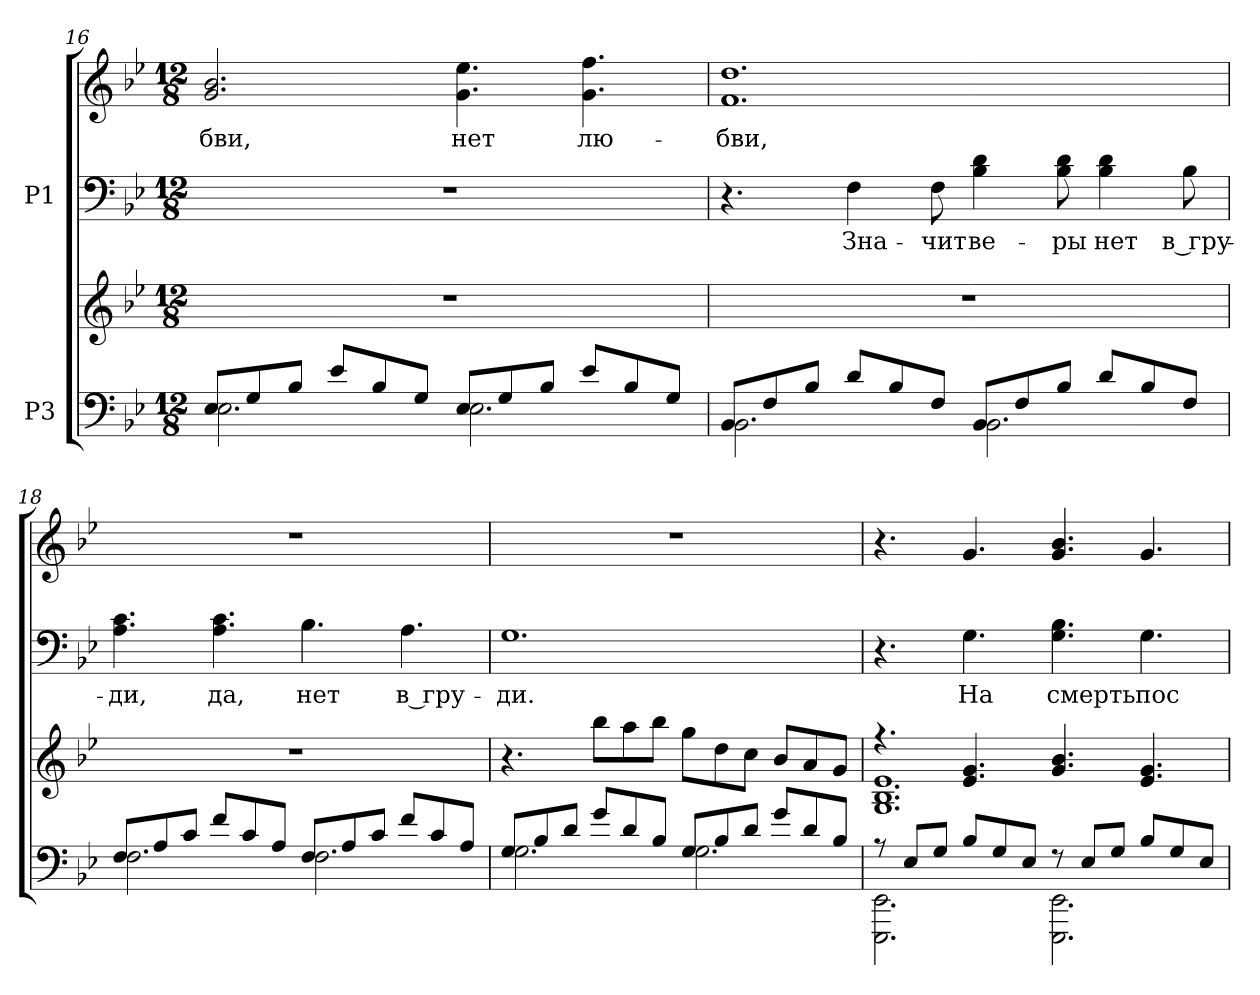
**kern	**kern	**kern	**text	**kern	**text
*part2	*part2	*part1	*part1	*part1	*part1
*staff4	*staff3	*staff2	*staff2	*staff1	*staff1
*I"P3	*	*I"P1	*	*	*
*clefF4	*clefG2	*clefF4	*	*clefG2	*
*k[b-e-]	*k[b-e-]	*k[b-e-]	*	*k[b-e-]	*
*g:	*g:	*g:	*	*g:	*
*M12/8	*M12/8	*M12/8	*	*M12/8	*
=16	=16	=16	=16	=16	=16
*^	*	*	*	*	*
!	!	!LO:N:vis=1	!LO:N:vis=1	!	!	!
!	!	!	!	!	!	!LO:LY:b:color=#000000
8E-i/L	2.E-i\	1.r	1.r	.	2.gi/ 2.b-i	-бви,
8Gi/	.	.	.	.	.	.
8B-i/J	.	.	.	.	.	.
8e-i/L	.	.	.	.	.	.
8B-i/	.	.	.	.	.	.
8Gi/J	.	.	.	.	.	.
!	!	!	!	!	!	!LO:LY:b:color=#000000
8E-i/L	2.E-i\	.	.	.	4.gi\ 4.ee-i	нет
8Gi/	.	.	.	.	.	.
8B-i/J	.	.	.	.	.	.
!	!	!	!	!	!	!LO:LY:b:color=#000000
8e-i/L	.	.	.	.	4.gi\ 4.ffi	лю-
8B-i/	.	.	.	.	.	.
8Gi/J	.	.	.	.	.	.
!!LO:LB:g=z
=17	=17	=17	=17	=17	=17	=17
!	!	!LO:N:vis=1	!	!	!	!
!	!	!	!	!	!	!LO:LY:b:color=#000000
8BB-i/L	2.BB-i\	1.r	4.r	.	1.fi 1.ddi	-бви,
8Fi/	.	.	.	.	.	.
8B-i/J	.	.	.	.	.	.
!	!	!	!	!LO:LY:a:color=#000000	!	!
8di/L	.	.	4Fi\	Зна-	.	.
8B-i/	.	.	.	.	.	.
!	!	!	!	!LO:LY:a:color=#000000	!	!
8Fi/J	.	.	8Fi\	-чит	.	.
!	!	!	!	!LO:LY:a:color=#000000	!	!
8BB-i/L	2.BB-i\	.	4B-i\ 4di	ве-	.	.
8Fi/	.	.	.	.	.	.
!	!	!	!	!LO:LY:a:color=#000000	!	!
8B-i/J	.	.	8B-i\ 8di	-ры	.	.
!	!	!	!	!LO:LY:a:color=#000000	!	!
8di/L	.	.	4B-i\ 4di	нет	.	.
8B-i/	.	.	.	.	.	.
!	!	!	!	!LO:LY:a:color=#000000	!	!
8Fi/J	.	.	8B-i\	в гру-	.	.
=18	=18	=18	=18	=18	=18	=18
!	!	!LO:N:vis=1	!	!	!	!
!	!	!	!	!LO:LY:a:color=#000000	!LO:N:vis=1	!
8Fi/L	2.Fi\	1.r	4.Ai\ 4.ci	-ди,	1.r	.
8Ai/	.	.	.	.	.	.
8ci/J	.	.	.	.	.	.
!	!	!	!	!LO:LY:a:color=#000000	!	!
8fi/L	.	.	4.Ai\ 4.ci	да,	.	.
8ci/	.	.	.	.	.	.
8Ai/J	.	.	.	.	.	.
!	!	!	!	!LO:LY:a:color=#000000	!	!
8Fi/L	2.Fi\	.	4.B-i\	нет	.	.
8Ai/	.	.	.	.	.	.
8ci/J	.	.	.	.	.	.
!	!	!	!	!LO:LY:a:color=#000000	!	!
8fi/L	.	.	4.Ai\	в гру-	.	.
8ci/	.	.	.	.	.	.
8Ai/J	.	.	.	.	.	.
!!LO:PB:g=z
=19	=19	=19	=19	=19	=19	=19
!	!	!	!	!LO:LY:a:color=#000000	!LO:N:vis=1	!
8Gi/L	2.Gi\	4.r	1.Gi	-ди.	1.r	.
8B-i/	.	.	.	.	.	.
8di/J	.	.	.	.	.	.
8gi/L	.	8bb-i\L	.	.	.	.
8di/	.	8aai\	.	.	.	.
8B-i/J	.	8bb-i\J	.	.	.	.
8Gi/L	2.Gi\	8ggi\L	.	.	.	.
8B-i/	.	8ddi\	.	.	.	.
8di/J	.	8cci\J	.	.	.	.
8gi/L	.	8b-i/L	.	.	.	.
8di/	.	8ai/	.	.	.	.
8B-i/J	.	8gi/J	.	.	.	.
=20	=20	=20	=20	=20	=20	=20
*	*	*^	*	*	*	*
8r	2.EEE-i\ 2.EE-i	4.r	1.Gi 1.B-i 1.e-i	4.r	.	4.r	.
8E-i/L	.	.	.	.	.	.	.
8Gi/J	.	.	.	.	.	.	.
!	!	!	!	!	!LO:LY:a:color=#000000	!	!
8B-i/L	.	4.e-i/ 4.gi	.	4.Gi\	На	4.gi/	.
8Gi/	.	.	.	.	.	.	.
8E-i/J	.	.	.	.	.	.	.
!	!	!	!	!	!LO:LY:a:color=#000000	!	!
8r	2.EEE-i\ 2.EE-i	4.gi/ 4.b-i	.	4.Gi\ 4.B-i	смерть	4.gi/ 4.b-i	.
8E-i/L	.	.	.	.	.	.	.
8Gi/J	.	.	.	.	.	.	.
!	!	!	!	!	!LO:LY:a:color=#000000	!	!
8B-i/L	.	4.e-i/ 4.gi	.	4.Gi\	пос-	4.gi/	.
8Gi/	.	.	.	.	.	.	.
8E-i/J	.	.	.	.	.	.	.
*v	*v	*	*	*	*	*	*
*	*v	*v	*	*	*	*
=	=	=	=	=	=
*-	*-	*-	*-	*-	*-
